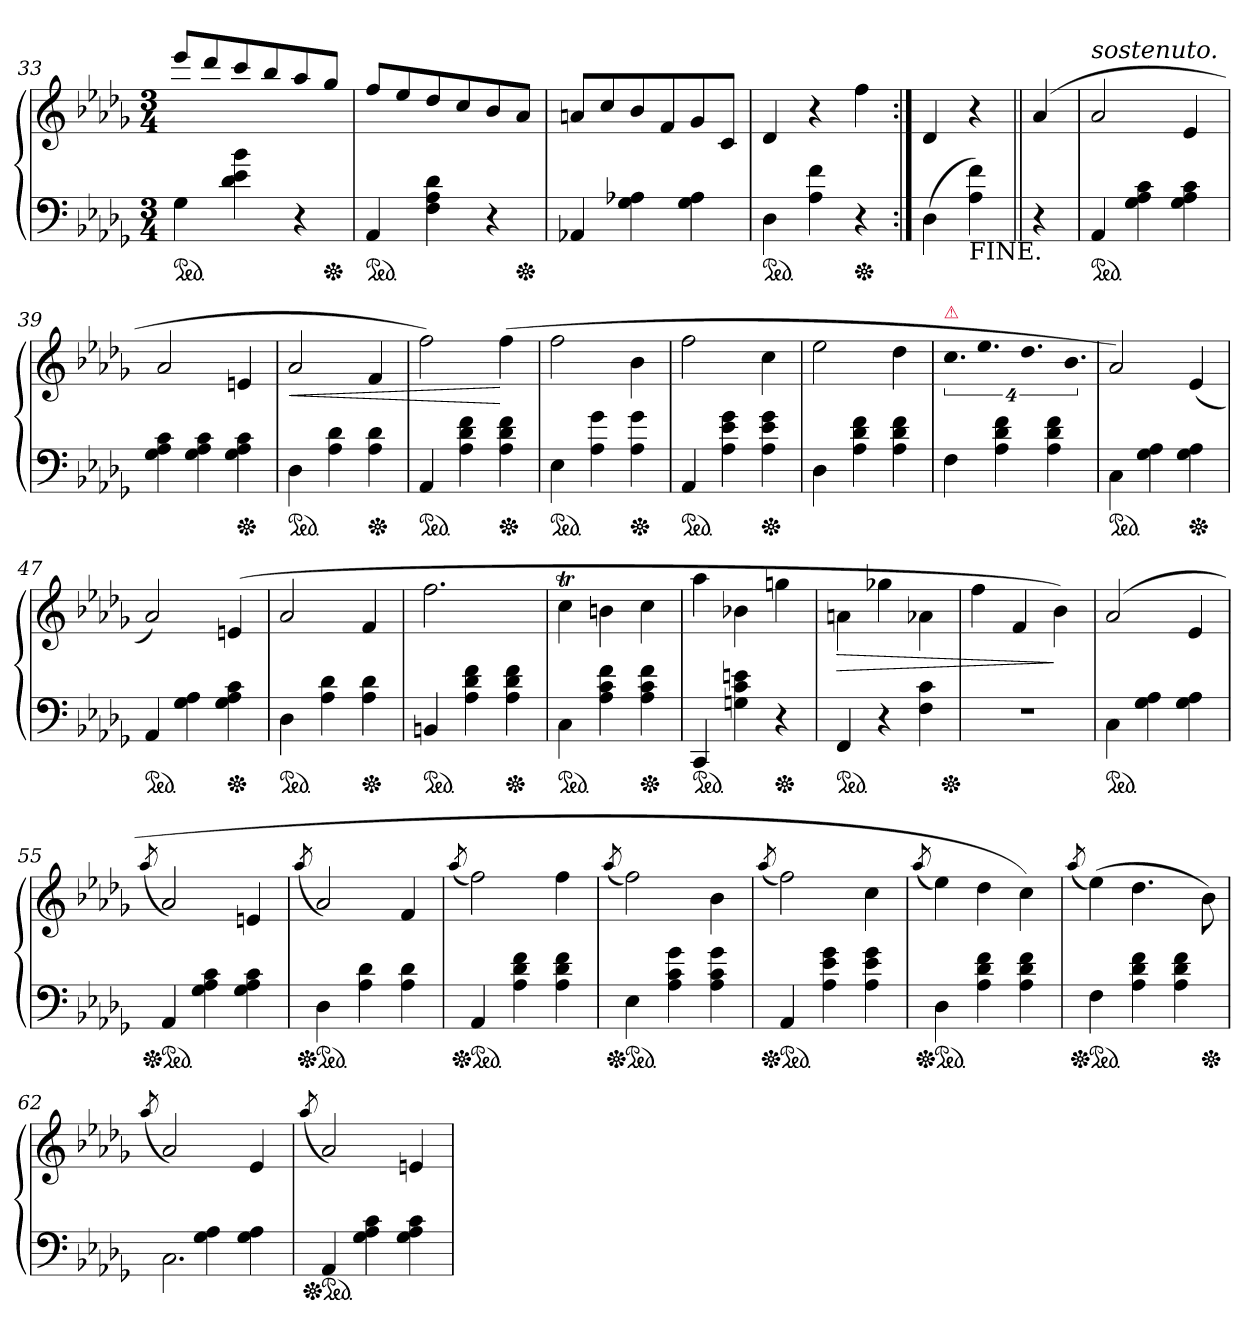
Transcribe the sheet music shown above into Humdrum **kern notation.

**kern	**kern	**dynam
*part2	*part1	*part1
*staff2	*staff1	*staff1
*clefF4	*clefG2	*
*k[b-e-a-d-g-]	*k[b-e-a-d-g-]	*
*D-:	*D-:	*
*M3/4	*M3/4	*
*ped	*	*
=33	=33	=33
*^	*	*
4G-	2ryy	8eee-/L	.
.	.	8ddd-/	.
4d-\ 4e-\ 4b-\	.	8ccc/	.
.	.	8bb-/	.
4r	8ryy	8aa-/	.
*Xped	*	*	*
.	8ryy	8gg-/J	.
=34	=34	=34	=34
*ped	*	*	*
4AA-	2ryy	8ff/L	.
.	.	8ee-/	.
4F 4A- 4d-	.	8dd-/	.
.	.	8cc/	.
4r	8ryy	8b-/	.
*Xped	*	*	*
.	8ryy	8a-/J	.
*v	*v	*	*
=35	=35	=35
4AA-X	8anL	.
.	8cc	.
4G- 4A-X	8b-	.
.	8f	.
4G- 4A-	8g-	.
.	8cJ	.
=36	=36	=36
*ped	*	*
4D-	4d-	.
4A- 4f	4r	.
*Xped	*	*
4r	4ff	.
=37:|!	=37:|!	=37:|!
(4D-	4d-	.
!LO:TX:b:t=FINE.	!	!
4A- 4f)	4r	.
=||	=||	=||
4r	(4a-	.
=38	=38	=38
!	!LO:TX:a:i:t=sostenuto.	!
*ped	*	*
4AA-	2a-	.
4G- 4A- 4c	.	.
4G- 4A- 4c	4e-	.
=39	=39	=39
4G- 4A- 4c	2a-	.
4G- 4A- 4c	.	.
*Xped	*	*
4G- 4A- 4c	4en	.
=40	=40	=40
!	!	!LO:HP:b
*ped	*	*
4D-	2a-	<
4A- 4d-	.	.
*Xped	*	*
4A- 4d-	4f	.
=41	=41	=41
*ped	*	*
4AA-	2ff)	.
4A- 4d- 4f	.	.
*Xped	*	*
4A- 4d- 4f	(>4ff	[
=42	=42	=42
*ped	*	*
4E-	2ff	.
4A- 4g-	.	.
*Xped	*	*
4A- 4g-	4b-	.
=43	=43	=43
*ped	*	*
4AA-	2ff	.
4A- 4e- 4g-	.	.
*Xped	*	*
4A- 4e- 4g-	4cc	.
=44	=44	=44
4D-	2ee-	.
4A- 4d- 4f	.	.
4A- 4d- 4f	4dd-	.
=45	=45	=45
!	!LO:TX:a:color=crimson:t=⚠	!
!	!LO:N:vis=8.	!
4F	16%3cc	.
!	!LO:N:vis=8.	!
.	16%3ee-	.
4A- 4d- 4f	.	.
!	!LO:N:vis=8.	!
.	16%3dd-	.
4A- 4d- 4f	.	.
!	!LO:N:vis=8.	!
.	16%3b-	.
=46	=46	=46
*ped	*	*
4C\	2a-)	.
4G- 4A-	.	.
*Xped	*	*
4G- 4A-	(4e-	.
=47	=47	=47
*ped	*	*
4AA-	2a-)	.
4G- 4A-	.	.
*Xped	*	*
4G- 4A- 4c	(>4en	.
=48	=48	=48
*ped	*	*
4D-	2a-	.
4A- 4d-	.	.
*Xped	*	*
4A- 4d-	4f	.
=49	=49	=49
*ped	*	*
4BBn	2.ff	.
4A- 4d- 4f	.	.
*Xped	*	*
4A- 4d- 4f	.	.
=50	=50	=50
*ped	*	*
4C\	4cct	.
4A- 4c 4f	4bn	.
*Xped	*	*
4A- 4c 4f	4cc	.
=51	=51	=51
*ped	*	*
4CC	4aa-	.
4Gn 4c 4en	4b-X	.
*Xped	*	*
4r	4ggn	.
=52	=52	=52
!	!	!LO:HP:b
*ped	*	*
4FF	4an\	>
4r	4gg-X	.
4F 4c	4a-X\	.
*Xped	*	*
=53	=53	=53
2.rF	4ff	.
.	4f	.
.	4b-)	]
=54	=54	=54
*ped	*	*
4C\	(>2a-	.
4G- 4A-	.	.
4G- 4A-	4e-	.
=55	=55	=55
.	(8qaa-/	.
*Xped	*	*
*ped	*	*
4AA-	2a-)	.
4G- 4A- 4c	.	.
4G- 4A- 4c	4en	.
=56	=56	=56
.	(8qaa-/	.
*Xped	*	*
*ped	*	*
4D-	2a-)	.
4A- 4d-	.	.
4A- 4d-	4f	.
=57	=57	=57
.	(<8qaa-/	.
*Xped	*	*
*ped	*	*
4AA-	2ff)	.
4A- 4d- 4f	.	.
4A- 4d- 4f	4ff	.
=58	=58	=58
.	(<8qaa-/	.
*Xped	*	*
*ped	*	*
4E-	2ff)	.
4A- 4c 4g-	.	.
4A- 4c 4g-	4b-	.
=59	=59	=59
.	(<8qaa-/	.
*Xped	*	*
*ped	*	*
4AA-	2ff)	.
4A- 4e- 4g-	.	.
4A- 4e- 4g-	4cc	.
=60	=60	=60
.	(<8qaa-/	.
*Xped	*	*
*ped	*	*
4D-	4ee-)	.
4A- 4d- 4f	4dd-	.
4A- 4d- 4f	4cc)	.
=61	=61	=61
.	(8qaa-/	.
*^	*	*
*Xped	*	*	*
*ped	*	*	*
4F	2ryy	(4ee-)	.
4A- 4d- 4f	.	4.dd-	.
4A- 4d- 4f	8ryy	.	.
*Xped	*	*	*
.	8ryy	8b-)	.
=62	=62	=62	=62
.	.	(8qaa-/	.
4rcyy	2.C	2a-)	.
4G-\ 4A-\	.	.	.
4G-\ 4A-\	.	4e-	.
*v	*v	*	*
=63	=63	=63
.	(<8qaa-/	.
*Xped	*	*
*ped	*	*
4AA-	2a-)	.
4G- 4A- 4c	.	.
4G- 4A- 4c	4en	.
=	=	=
*-	*-	*-
